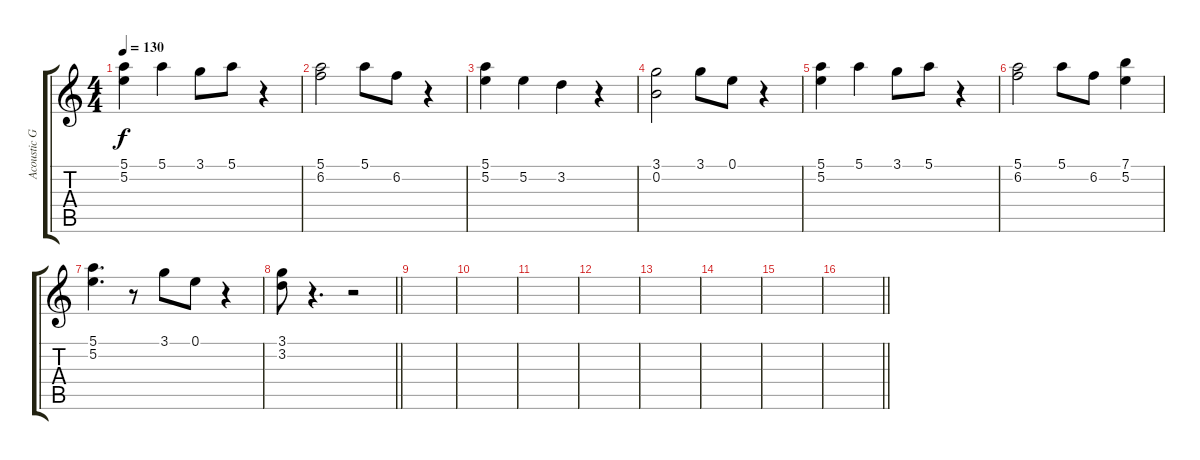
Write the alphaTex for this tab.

\track ("Acoustic Guitar" "Acoustic G") {instrument acousticguitarsteel}
\staff {score tabs}
\tuning (E4 B3 G3 D3 A2 E2) {hide}
\ts (4 4)
\tempo 130
\clef g2
\ks c
(5.1 5.2).4{dy f volume 15 instrument acousticguitarsteel} 5.1.4 3.1.8 5.1.8 r.4 |
(5.1 6.2).2 5.1.8 6.2.8 r.4 |
(5.1 5.2).4 5.2.4 3.2.4 r.4 |
(3.1 0.2).2 3.1.8 0.1.8 r.4 |
(5.1 5.2).4 5.1.4 3.1.8 5.1.8 r.4 |
(5.1 6.2).2 5.1.8 6.2.8 (7.1 5.2).4 |
(5.1 5.2).4{d} r.8 3.1.8 0.1.8 r.4 |
\barLineRight lightlight
(3.1 3.2).8 r.4{d} r.2 |
|
|
|
|
|
|
|
\barLineRight lightlight
